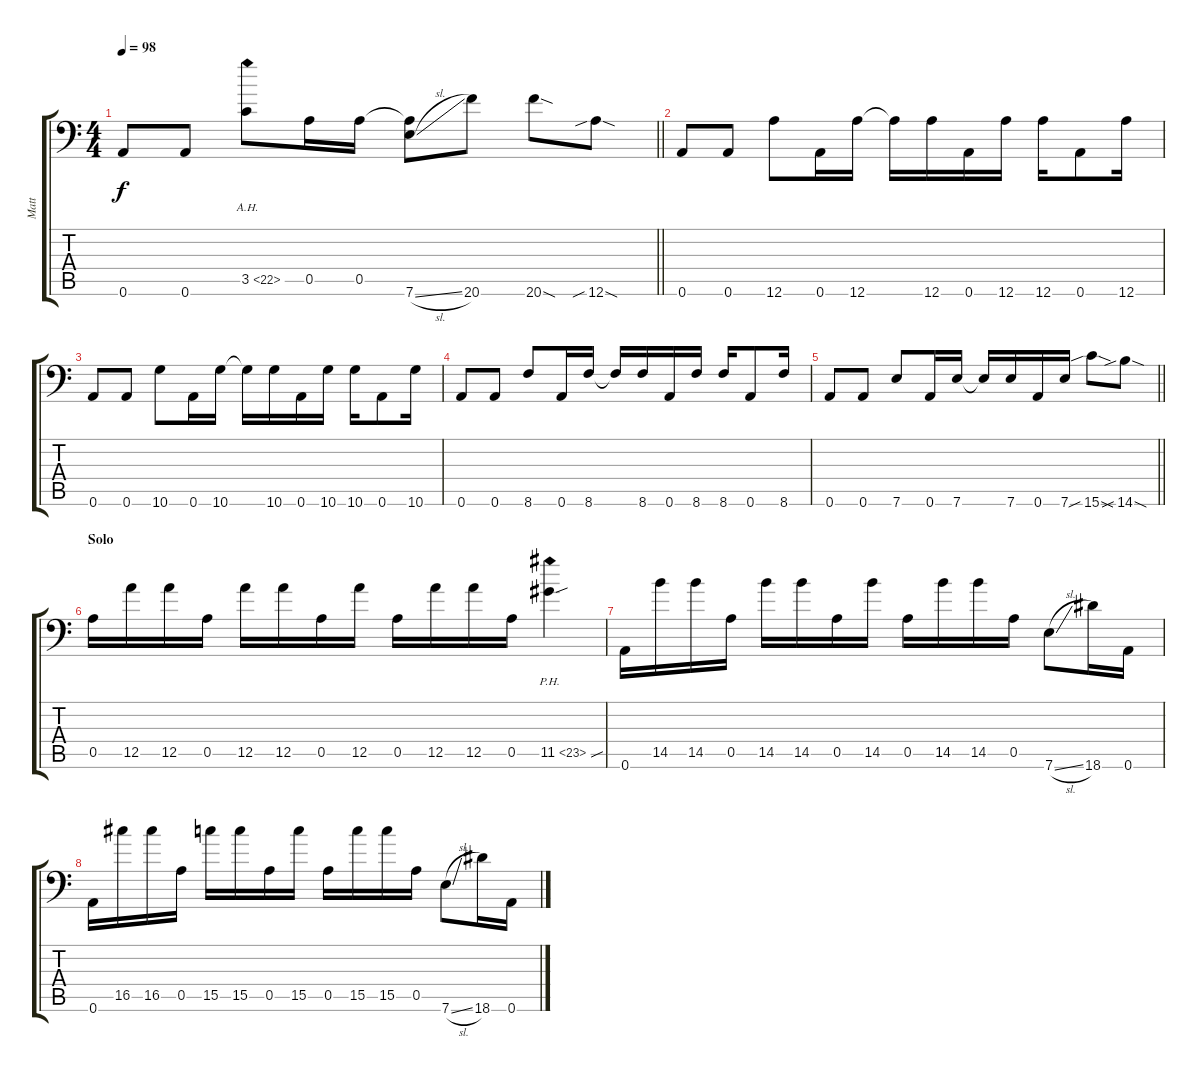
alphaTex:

\track ("Matt" "Matt") {instrument overdrivenguitar}
\staff {score tabs}
\tuning (E4 B3 G3 D3 A2 A1) {hide}
\ts (4 4)
\tempo 98
\clef f4
\barLineRight lightlight
\ks c
0.6.8{dy f} 0.6.8 3.5{ah 19}.8 0.5.16 0.5.16 (0.5{t} 7.6{sl}).8 20.6.8 20.6{sod}.8 12.6{sib sod}.8 |
0.6.8 0.6.8 12.6.8 0.6.16 12.6.16 12.6{t}.16 12.6.16 0.6.16 12.6.16 12.6.16 0.6.8 12.6.16 |
0.6.8 0.6.8 10.6.8 0.6.16 10.6.16 10.6{t}.16 10.6.16 0.6.16 10.6.16 10.6.16 0.6.8 10.6.16 |
0.6.8 0.6.8 8.6.8 0.6.16 8.6.16 8.6{t}.16 8.6.16 0.6.16 8.6.16 8.6.16 0.6.8 8.6.16 |
\barLineRight lightlight
0.6.8 0.6.8 7.6.8 0.6.16 7.6.16 7.6{t}.16 7.6.16 0.6.16 7.6.16 15.6{sib sod}.8 14.6{sib sod}.8 |
\section ("" "Solo")
0.5.16 12.5.16 12.5.16 0.5.16 12.5.16 12.5.16 0.5.16 12.5.16 0.5.16 12.5.16 12.5.16 0.5.16 11.5{ph 12 sou}.4 |
0.6.16 14.5.16 14.5.16 0.5.16 14.5.16 14.5.16 0.5.16 14.5.16 0.5.16 14.5.16 14.5.16 0.5.16 7.6{sl}.8 18.6.16 0.6.16 |
0.6.16 16.5.16 16.5.16 0.5.16 15.5.16 15.5.16 0.5.16 15.5.16 0.5.16 15.5.16 15.5.16 0.5.16 7.6{sl}.8 18.6.16 0.6.16
